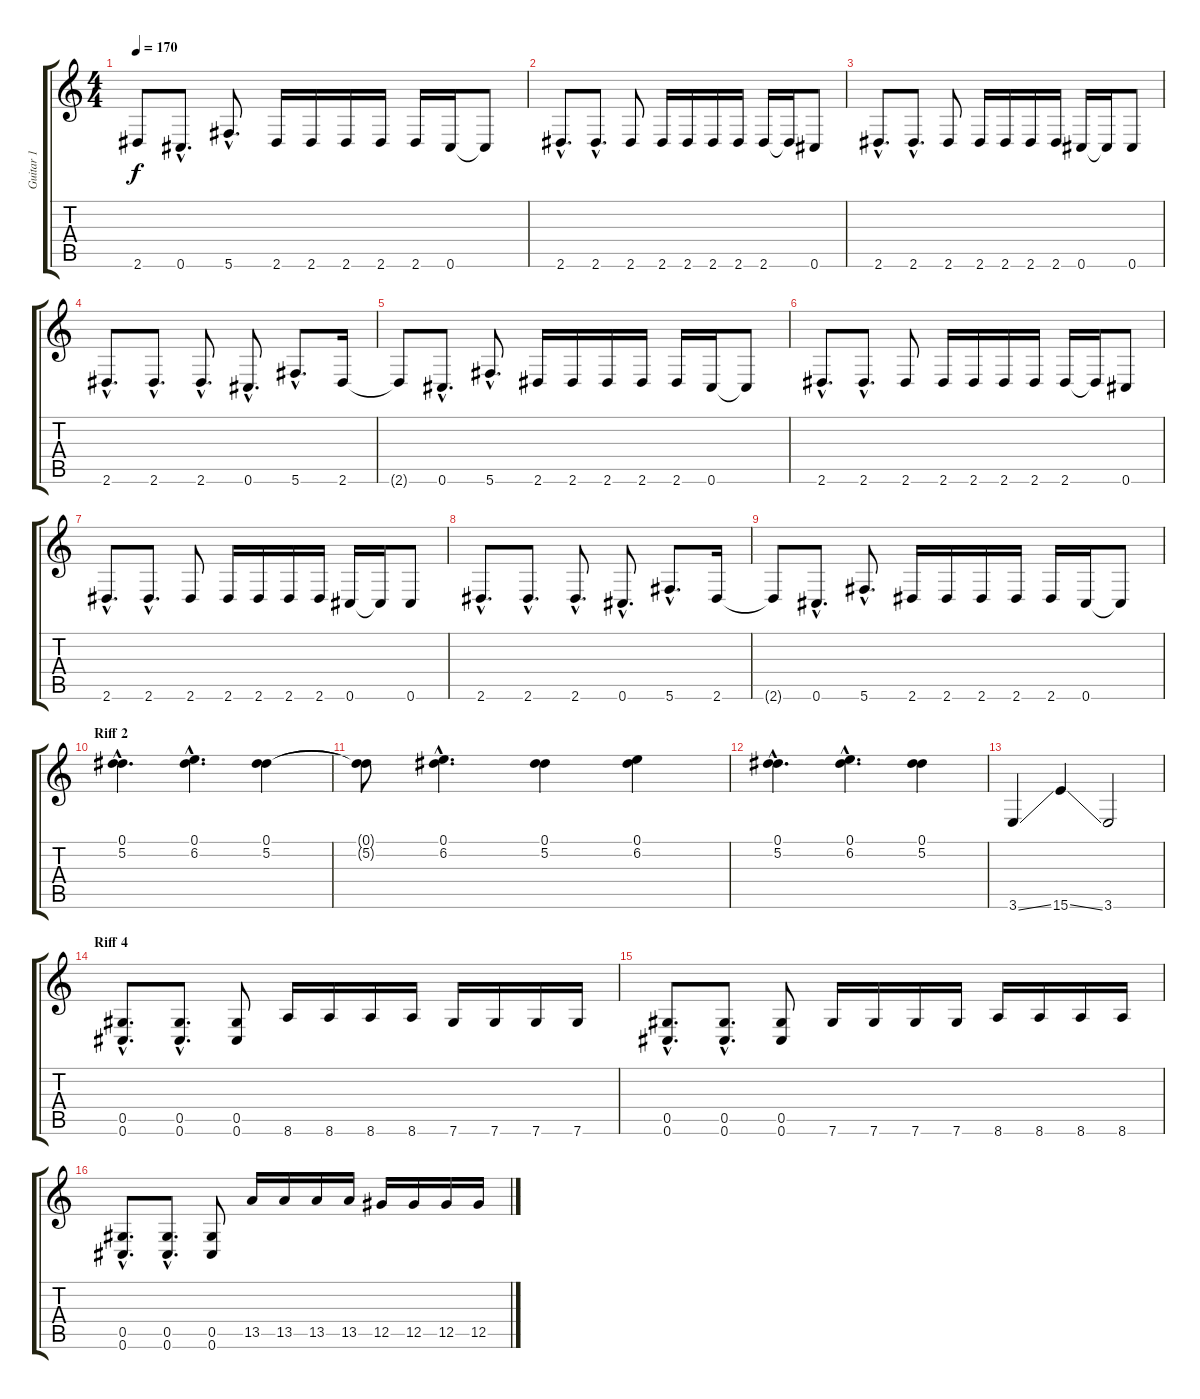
\track ("Guitar 1" "Guitar 1") {instrument distortionguitar}
\staff {score tabs}
\tuning (Eb4 Bb3 Gb3 Db3 Ab2 Db2) {hide}
\ts (4 4)
\tempo 170
\clef g2
\ks c
2.6{t}.8{dy f} 0.6{hac}.8{d} 5.6{hac}.8{d} 2.6.16 2.6.16 2.6.16 2.6.16 2.6.16 0.6.16 0.6{t}.8 |
2.6{hac}.8{d} 2.6{hac}.8{d} 2.6.8 2.6.16 2.6.16 2.6.16 2.6.16 2.6.16 2.6{t}.16 0.6.8 |
2.6{hac}.8{d} 2.6{hac}.8{d} 2.6.8 2.6.16 2.6.16 2.6.16 2.6.16 0.6.16 0.6{t}.16 0.6.8 |
2.6{hac}.8{d} 2.6{hac}.8{d} 2.6{hac}.8{d} 0.6{hac}.8{d} 5.6{hac}.8{d} 2.6.16 |
2.6{t}.8 0.6{hac}.8{d} 5.6{hac}.8{d} 2.6.16 2.6.16 2.6.16 2.6.16 2.6.16 0.6.16 0.6{t}.8 |
2.6{hac}.8{d} 2.6{hac}.8{d} 2.6.8 2.6.16 2.6.16 2.6.16 2.6.16 2.6.16 2.6{t}.16 0.6.8 |
2.6{hac}.8{d} 2.6{hac}.8{d} 2.6.8 2.6.16 2.6.16 2.6.16 2.6.16 0.6.16 0.6{t}.16 0.6.8 |
2.6{hac}.8{d} 2.6{hac}.8{d} 2.6{hac}.8{d} 0.6{hac}.8{d} 5.6{hac}.8{d} 2.6.16 |
2.6{t}.8 0.6{hac}.8{d} 5.6{hac}.8{d} 2.6.16 2.6.16 2.6.16 2.6.16 2.6.16 0.6.16 0.6{t}.8 |
\section ("" "Riff 2")
(0.1{hac} 5.2{hac}).4{d} (0.1{hac} 6.2{hac}).4{d} (0.1 5.2).4 |
(0.1{t} 5.2{t}).8 (0.1{hac} 6.2{hac}).4{d} (0.1 5.2).4 (0.1 6.2).4 |
(0.1{hac} 5.2{hac}).4{d} (0.1{hac} 6.2{hac}).4{d} (0.1 5.2).4 |
3.6{ss}.4 15.6{ss}.4 3.6.2 |
\section ("" "Riff 4")
(0.5{hac} 0.6{hac}).8{d} (0.5{hac} 0.6{hac}).8{d} (0.5 0.6).8 8.6.16 8.6.16 8.6.16 8.6.16 7.6.16 7.6.16 7.6.16 7.6.16 |
(0.5{hac} 0.6{hac}).8{d} (0.5{hac} 0.6{hac}).8{d} (0.5 0.6).8 7.6.16 7.6.16 7.6.16 7.6.16 8.6.16 8.6.16 8.6.16 8.6.16 |
(0.5{hac} 0.6{hac}).8{d} (0.5{hac} 0.6{hac}).8{d} (0.5 0.6).8 13.5.16 13.5.16 13.5.16 13.5.16 12.5.16 12.5.16 12.5.16 12.5.16
